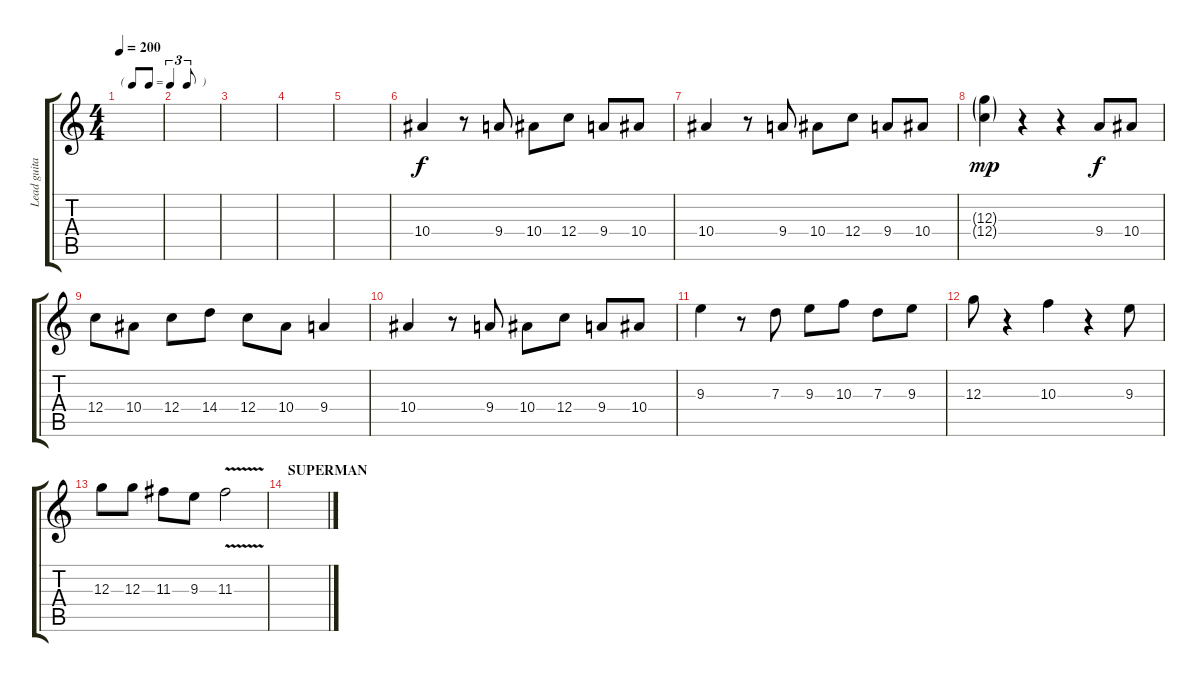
\track ("Lead guitar (dickface)" "Lead guita") {instrument distortionguitar}
\staff {score tabs}
\tuning (Eb4 C4 G3 C3 G2 C2) {hide}
\ts (4 4)
\tf triplet8th
\tempo 200
\clef g2
\ks c
|
|
|
|
|
10.4.4{volume 11} r.8 9.4.8 10.4.8 12.4.8 9.4.8 10.4.8 |
10.4.4 r.8 9.4.8 10.4.8 12.4.8 9.4.8 10.4.8 |
(12.3{g} 12.4{g}).4{dy mp} r.4 r.4 9.4.8{dy f} 10.4.8 |
12.4.8 10.4.8 12.4.8 14.4.8 12.4.8 10.4.8 9.4.4 |
10.4.4 r.8 9.4.8 10.4.8 12.4.8 9.4.8 10.4.8 |
9.3.4 r.8 7.3.8 9.3.8 10.3.8 7.3.8 9.3.8 |
12.3.8 r.4 10.3.4 r.4 9.3.8 |
12.3.8 12.3.8 11.3.8 9.3.8 11.3{v}.2 |
\section ("" "SUPERMAN")
